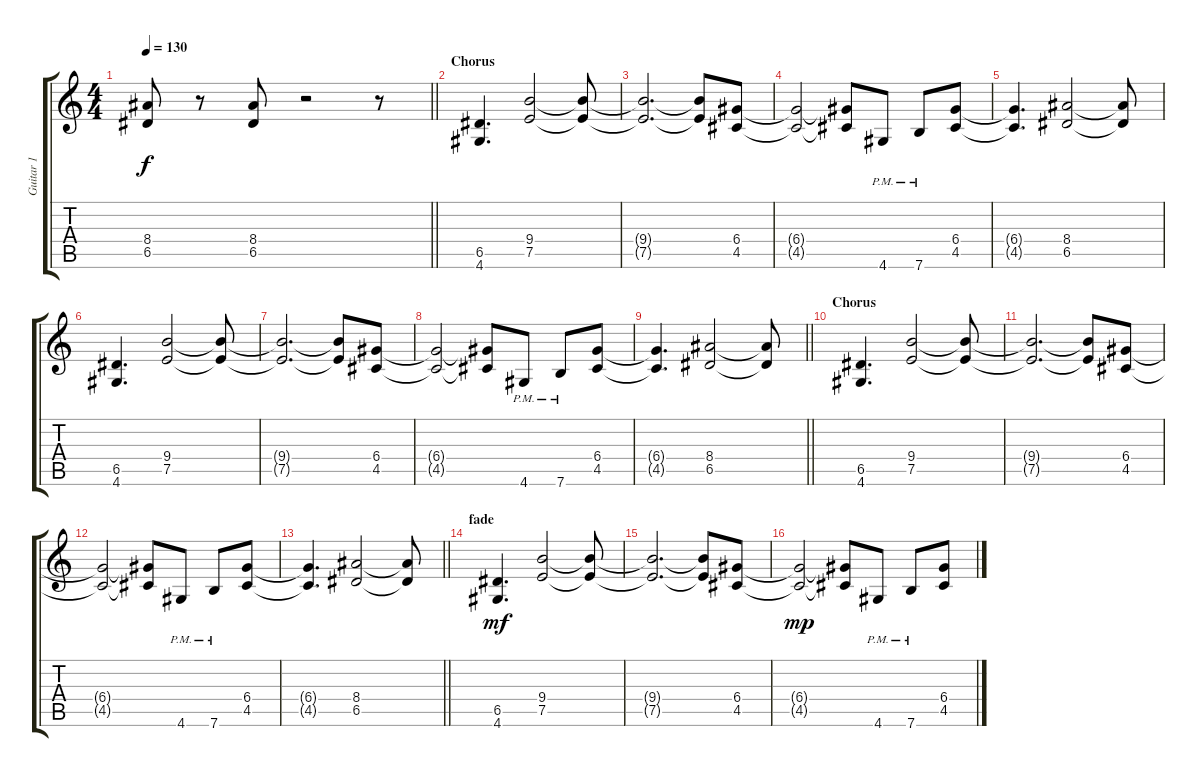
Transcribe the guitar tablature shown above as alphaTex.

\track ("Guitar 1" "Guitar 1") {instrument overdrivenguitar}
\staff {score tabs}
\tuning (E4 B3 G3 D3 A2 E2) {hide}
\ts (4 4)
\tempo 130
\clef g2
\barLineRight lightlight
\ks c
(8.4 6.5).8{dy f} r.8 (8.4 6.5).8 r.2 r.8 |
\section ("" "Chorus")
(6.5 4.6).4{d} (9.4 7.5).2 (9.4{t} 7.5{t}).8 |
(9.4{t} 7.5{t}).2{d} (9.4{t} 7.5{t}).8 (6.4 4.5).8 |
(6.4{t} 4.5{t}).2 (6.4{t} 4.5{t}).8 4.6{pm}.8 7.6{pm}.8 (6.4 4.5).8 |
(6.4{t} 4.5{t}).4{d} (8.4 6.5).2 (8.4{t} 6.5{t}).8 |
(6.5 4.6).4{d} (9.4 7.5).2 (9.4{t} 7.5{t}).8 |
(9.4{t} 7.5{t}).2{d} (9.4{t} 7.5{t}).8 (6.4 4.5).8 |
(6.4{t} 4.5{t}).2 (6.4{t} 4.5{t}).8 4.6{pm}.8 7.6{pm}.8 (6.4 4.5).8 |
\barLineRight lightlight
(6.4{t} 4.5{t}).4{d} (8.4 6.5).2 (8.4{t} 6.5{t}).8 |
\section ("" "Chorus")
(6.5 4.6).4{d} (9.4 7.5).2 (9.4{t} 7.5{t}).8 |
(9.4{t} 7.5{t}).2{d} (9.4{t} 7.5{t}).8 (6.4 4.5).8 |
(6.4{t} 4.5{t}).2 (6.4{t} 4.5{t}).8 4.6{pm}.8 7.6{pm}.8 (6.4 4.5).8 |
\barLineRight lightlight
(6.4{t} 4.5{t}).4{d} (8.4 6.5).2 (8.4{t} 6.5{t}).8 |
\section ("" "fade")
(6.5 4.6).4{d dy mf} (9.4 7.5).2 (9.4{t} 7.5{t}).8 |
(9.4{t} 7.5{t}).2{d} (9.4{t} 7.5{t}).8 (6.4 4.5).8 |
(6.4{t} 4.5{t}).2{dy mp} (6.4{t} 4.5{t}).8 4.6{pm}.8 7.6{pm}.8 (6.4 4.5).8
